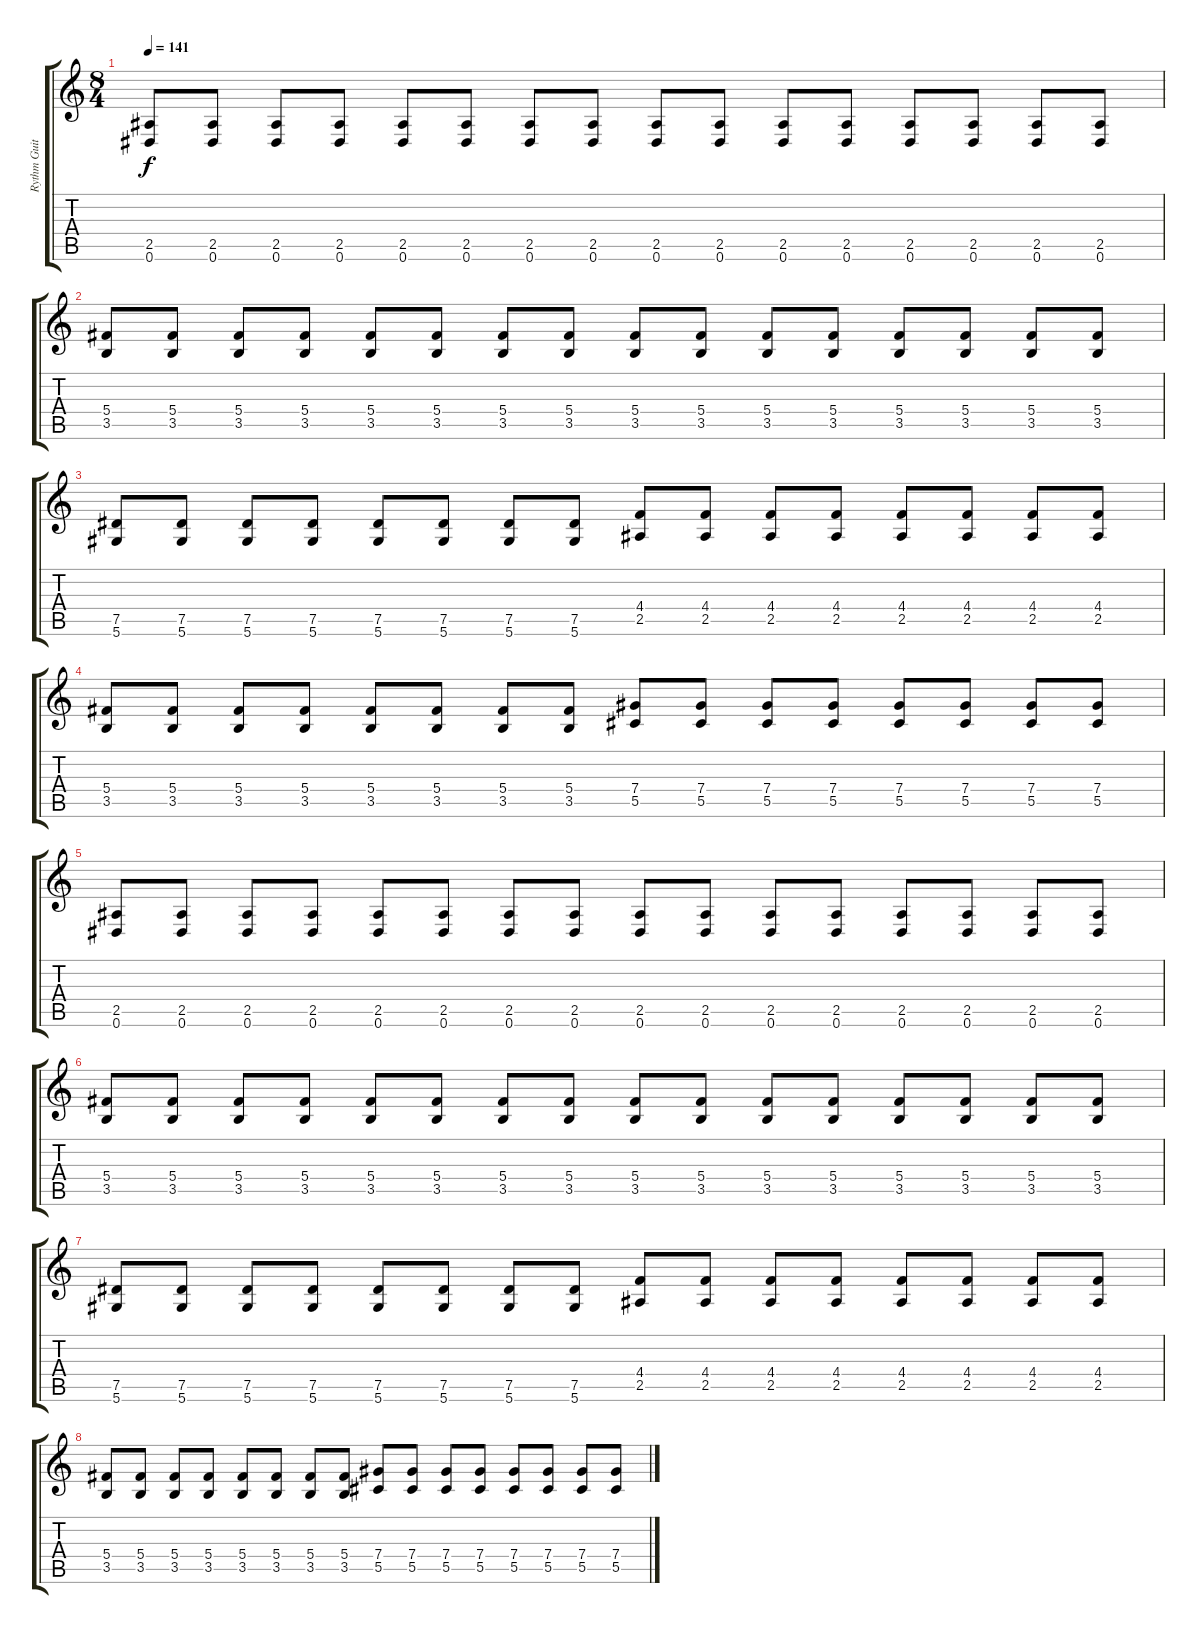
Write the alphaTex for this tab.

\track ("Rythm Guitar" "Rythm Guit") {instrument distortionguitar}
\staff {score tabs}
\tuning (Eb4 Bb3 Gb3 Db3 Ab2 Eb2) {hide}
\ts (8 4)
\tempo 141
\clef g2
\ks c
(2.5 0.6).8{dy f} (2.5 0.6).8 (2.5 0.6).8 (2.5 0.6).8 (2.5 0.6).8 (2.5 0.6).8 (2.5 0.6).8 (2.5 0.6).8 (2.5 0.6).8 (2.5 0.6).8 (2.5 0.6).8 (2.5 0.6).8 (2.5 0.6).8 (2.5 0.6).8 (2.5 0.6).8 (2.5 0.6).8 |
(5.4 3.5).8 (5.4 3.5).8 (5.4 3.5).8 (5.4 3.5).8 (5.4 3.5).8 (5.4 3.5).8 (5.4 3.5).8 (5.4 3.5).8 (5.4 3.5).8 (5.4 3.5).8 (5.4 3.5).8 (5.4 3.5).8 (5.4 3.5).8 (5.4 3.5).8 (5.4 3.5).8 (5.4 3.5).8 |
(7.5 5.6).8 (7.5 5.6).8 (7.5 5.6).8 (7.5 5.6).8 (7.5 5.6).8 (7.5 5.6).8 (7.5 5.6).8 (7.5 5.6).8 (4.4 2.5).8 (4.4 2.5).8 (4.4 2.5).8 (4.4 2.5).8 (4.4 2.5).8 (4.4 2.5).8 (4.4 2.5).8 (4.4 2.5).8 |
(5.4 3.5).8 (5.4 3.5).8 (5.4 3.5).8 (5.4 3.5).8 (5.4 3.5).8 (5.4 3.5).8 (5.4 3.5).8 (5.4 3.5).8 (7.4 5.5).8 (7.4 5.5).8 (7.4 5.5).8 (7.4 5.5).8 (7.4 5.5).8 (7.4 5.5).8 (7.4 5.5).8 (7.4 5.5).8 |
(2.5 0.6).8 (2.5 0.6).8 (2.5 0.6).8 (2.5 0.6).8 (2.5 0.6).8 (2.5 0.6).8 (2.5 0.6).8 (2.5 0.6).8 (2.5 0.6).8 (2.5 0.6).8 (2.5 0.6).8 (2.5 0.6).8 (2.5 0.6).8 (2.5 0.6).8 (2.5 0.6).8 (2.5 0.6).8 |
(5.4 3.5).8 (5.4 3.5).8 (5.4 3.5).8 (5.4 3.5).8 (5.4 3.5).8 (5.4 3.5).8 (5.4 3.5).8 (5.4 3.5).8 (5.4 3.5).8 (5.4 3.5).8 (5.4 3.5).8 (5.4 3.5).8 (5.4 3.5).8 (5.4 3.5).8 (5.4 3.5).8 (5.4 3.5).8 |
(7.5 5.6).8 (7.5 5.6).8 (7.5 5.6).8 (7.5 5.6).8 (7.5 5.6).8 (7.5 5.6).8 (7.5 5.6).8 (7.5 5.6).8 (4.4 2.5).8 (4.4 2.5).8 (4.4 2.5).8 (4.4 2.5).8 (4.4 2.5).8 (4.4 2.5).8 (4.4 2.5).8 (4.4 2.5).8 |
(5.4 3.5).8 (5.4 3.5).8 (5.4 3.5).8 (5.4 3.5).8 (5.4 3.5).8 (5.4 3.5).8 (5.4 3.5).8 (5.4 3.5).8 (7.4 5.5).8 (7.4 5.5).8 (7.4 5.5).8 (7.4 5.5).8 (7.4 5.5).8 (7.4 5.5).8 (7.4 5.5).8 (7.4 5.5).8
